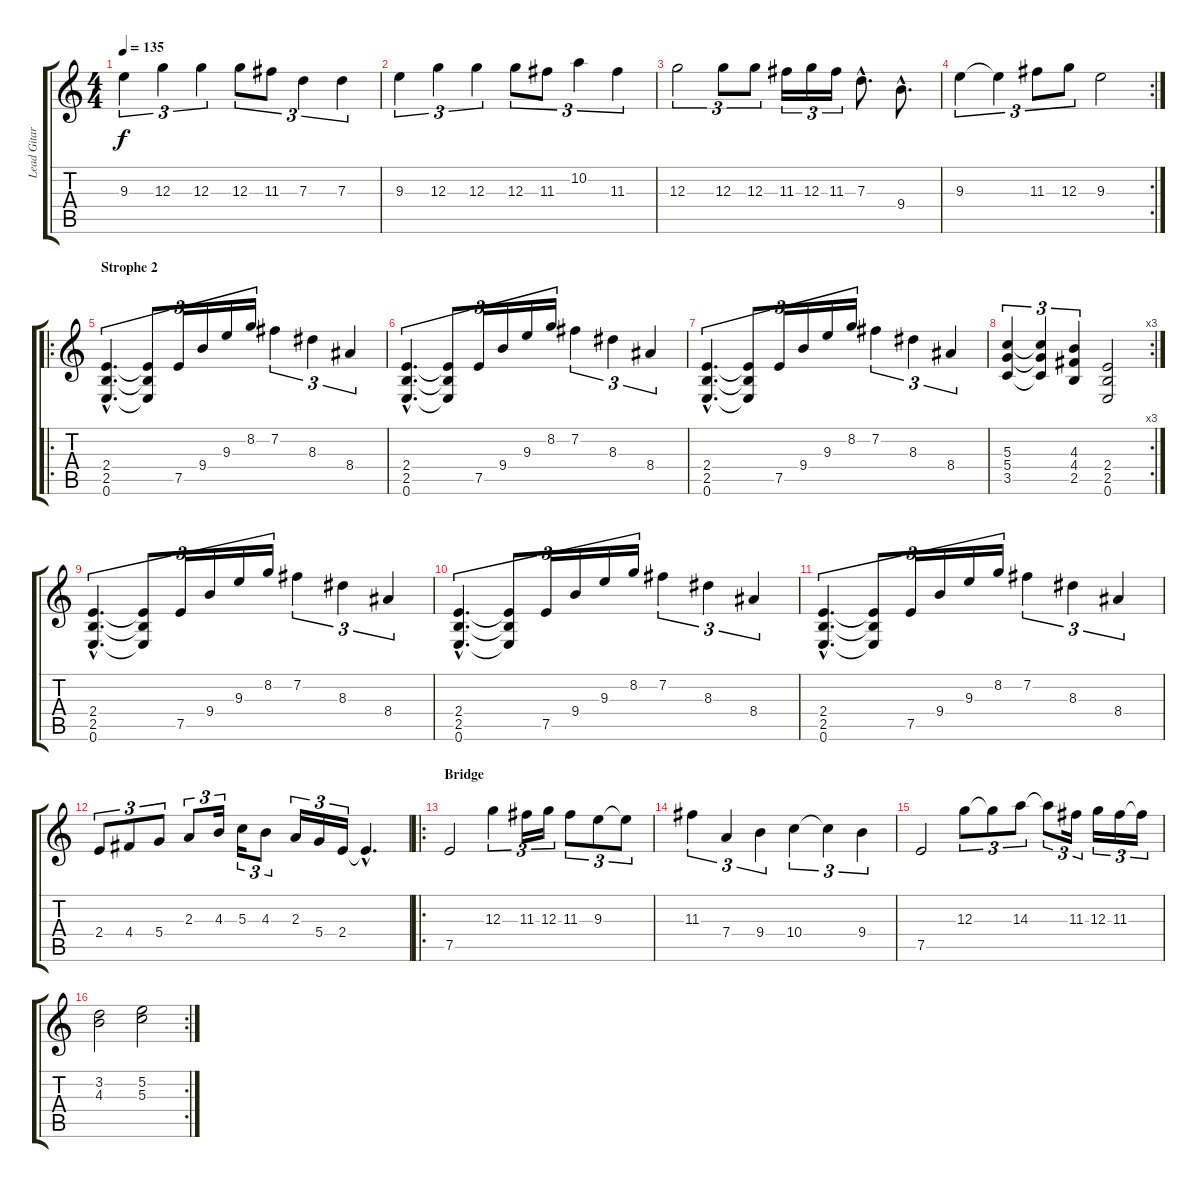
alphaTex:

\track ("Lead Gitarre dist." "Lead Gitar") {instrument distortionguitar}
\staff {score tabs}
\tuning (E4 B3 G3 D3 A2 E2) {hide}
\ts (4 4)
\tempo 135
\clef g2
\ks c
9.3.4{tu (3 2) dy f} 12.3.4{tu (3 2)} 12.3.4{tu (3 2)} 12.3.8{tu (3 2)} 11.3.8{tu (3 2)} 7.3.4{tu (3 2)} 7.3.4{tu (3 2)} |
9.3.4{tu (3 2)} 12.3.4{tu (3 2)} 12.3.4{tu (3 2)} 12.3.8{tu (3 2)} 11.3.8{tu (3 2)} 10.2.4{tu (3 2)} 11.3.4{tu (3 2)} |
12.3.2{tu (3 2)} 12.3.8{tu (3 2)} 12.3.8{tu (3 2)} 11.3.16{tu (3 2)} 12.3.16{tu (3 2)} 11.3.16{tu (3 2)} 7.3{hac}.8{d} 9.4{hac}.8{d} |
\rc 2
9.3.4{tu (3 2)} 9.3{t}.4{tu (3 2)} 11.3.8{tu (3 2)} 12.3.8{tu (3 2)} 9.3.2 |
\ro
\section ("" "Strophe 2")
(2.4{hac} 2.5{hac} 0.6{hac}).4{d tu (3 2)} (2.4{t} 2.5{t} 0.6{t}).8{tu (3 2)} 7.5.16{tu (3 2)} 9.4.16{tu (3 2)} 9.3.16{tu (3 2)} 8.2.16{tu (3 2)} 7.2.4{tu (3 2)} 8.3.4{tu (3 2)} 8.4.4{tu (3 2)} |
(2.4{hac} 2.5{hac} 0.6{hac}).4{d tu (3 2)} (2.4{t} 2.5{t} 0.6{t}).8{tu (3 2)} 7.5.16{tu (3 2)} 9.4.16{tu (3 2)} 9.3.16{tu (3 2)} 8.2.16{tu (3 2)} 7.2.4{tu (3 2)} 8.3.4{tu (3 2)} 8.4.4{tu (3 2)} |
(2.4{hac} 2.5{hac} 0.6{hac}).4{d tu (3 2)} (2.4{t} 2.5{t} 0.6{t}).8{tu (3 2)} 7.5.16{tu (3 2)} 9.4.16{tu (3 2)} 9.3.16{tu (3 2)} 8.2.16{tu (3 2)} 7.2.4{tu (3 2)} 8.3.4{tu (3 2)} 8.4.4{tu (3 2)} |
\rc 3
(5.3 5.4 3.5).4{tu (3 2)} (5.3{t} 5.4{t} 3.5{t}).4{tu (3 2)} (4.3 4.4 2.5).4{tu (3 2)} (2.4 2.5 0.6).2 |
(2.4{hac} 2.5{hac} 0.6{hac}).4{d tu (3 2)} (2.4{t} 2.5{t} 0.6{t}).8{tu (3 2)} 7.5.16{tu (3 2)} 9.4.16{tu (3 2)} 9.3.16{tu (3 2)} 8.2.16{tu (3 2)} 7.2.4{tu (3 2)} 8.3.4{tu (3 2)} 8.4.4{tu (3 2)} |
(2.4{hac} 2.5{hac} 0.6{hac}).4{d tu (3 2)} (2.4{t} 2.5{t} 0.6{t}).8{tu (3 2)} 7.5.16{tu (3 2)} 9.4.16{tu (3 2)} 9.3.16{tu (3 2)} 8.2.16{tu (3 2)} 7.2.4{tu (3 2)} 8.3.4{tu (3 2)} 8.4.4{tu (3 2)} |
(2.4{hac} 2.5{hac} 0.6{hac}).4{d tu (3 2)} (2.4{t} 2.5{t} 0.6{t}).8{tu (3 2)} 7.5.16{tu (3 2)} 9.4.16{tu (3 2)} 9.3.16{tu (3 2)} 8.2.16{tu (3 2)} 7.2.4{tu (3 2)} 8.3.4{tu (3 2)} 8.4.4{tu (3 2)} |
2.4.8{tu (3 2)} 4.4.8{tu (3 2)} 5.4.8{tu (3 2)} 2.3.8{tu (3 2)} 4.3.16{tu (3 2)} 5.3.16{tu (3 2)} 4.3.8{tu (3 2)} 2.3.16{tu (3 2)} 5.4.16{tu (3 2)} 2.4.16{tu (3 2)} 2.4{hac t}.4{d} |
\ro
\section ("" "Bridge")
7.5.2 12.3.4{tu (3 2)} 11.3.16{tu (3 2)} 12.3.16{tu (3 2)} 11.3.8{tu (3 2)} 9.3.8{tu (3 2)} 9.3{t}.8{tu (3 2)} |
11.3.4{tu (3 2)} 7.4.4{tu (3 2)} 9.4.4{tu (3 2)} 10.4.4{tu (3 2)} 10.4{t}.4{tu (3 2)} 9.4.4{tu (3 2)} |
7.5.2 12.3.8{tu (3 2)} 12.3{t}.8{tu (3 2)} 14.3.8{tu (3 2)} 14.3{t}.8{tu (3 2)} 11.3.16{tu (3 2)} 12.3.16{tu (3 2)} 11.3.16{tu (3 2)} 11.3{t}.16{tu (3 2)} |
\rc 2
(3.2 4.3).2 (5.2 5.3).2
